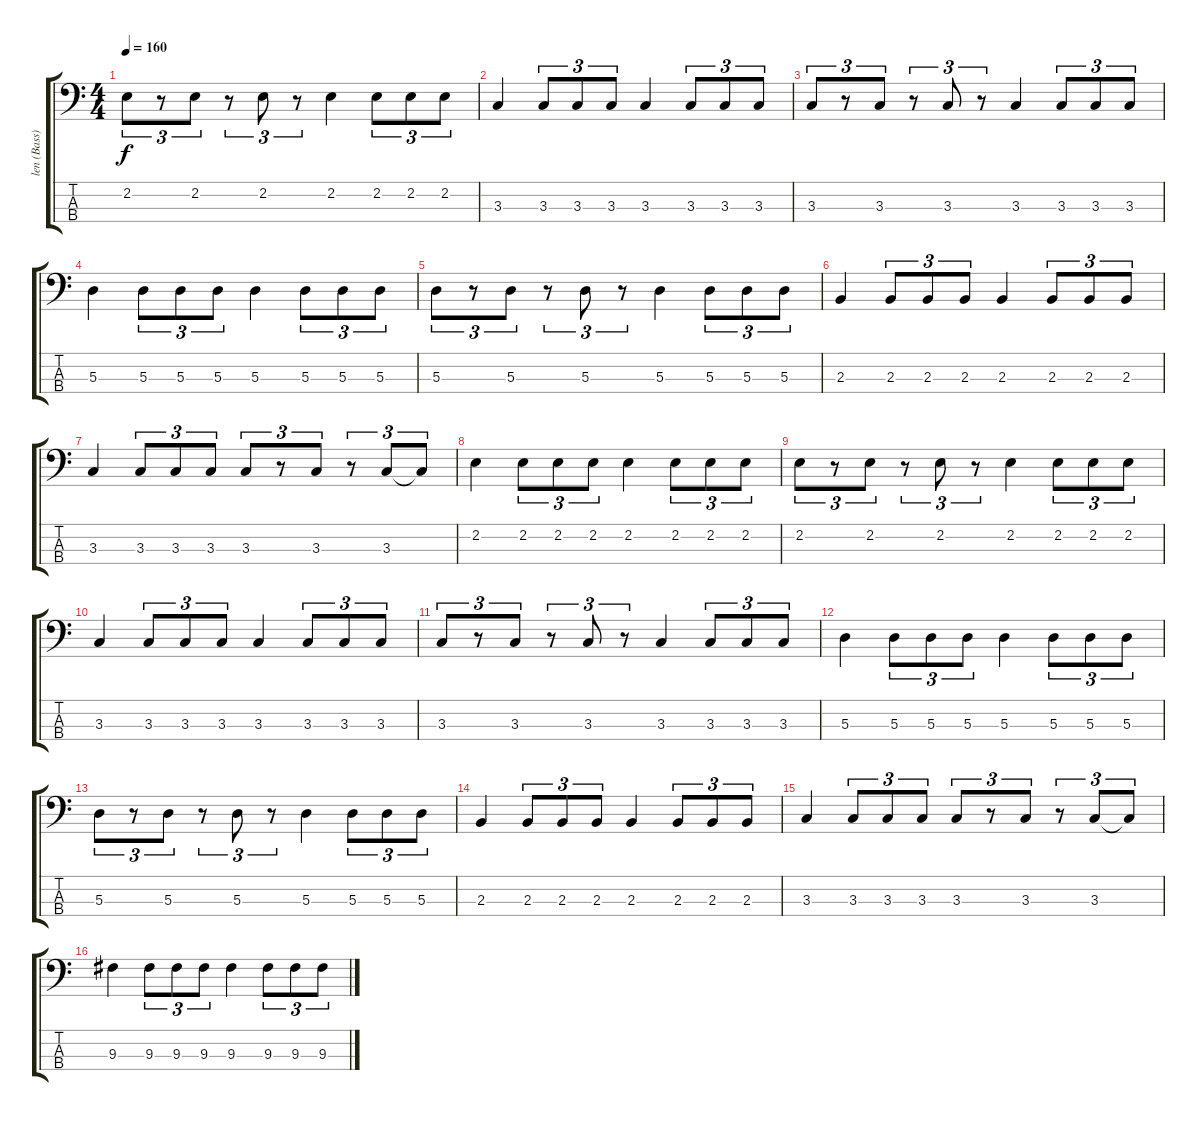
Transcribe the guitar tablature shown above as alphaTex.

\track ("len (Bass)" "len (Bass)") {instrument electricbasspick}
\staff {score tabs}
\tuning (G2 D2 A1 E1) {hide}
\ts (4 4)
\tempo 160
\clef f4
\ks c
2.2.8{tu (3 2) dy f} r.8{tu (3 2)} 2.2.8{tu (3 2)} r.8{tu (3 2)} 2.2.8{tu (3 2)} r.8{tu (3 2)} 2.2.4 2.2.8{tu (3 2)} 2.2.8{tu (3 2)} 2.2.8{tu (3 2)} |
3.3.4 3.3.8{tu (3 2)} 3.3.8{tu (3 2)} 3.3.8{tu (3 2)} 3.3.4 3.3.8{tu (3 2)} 3.3.8{tu (3 2)} 3.3.8{tu (3 2)} |
3.3.8{tu (3 2)} r.8{tu (3 2)} 3.3.8{tu (3 2)} r.8{tu (3 2)} 3.3.8{tu (3 2)} r.8{tu (3 2)} 3.3.4 3.3.8{tu (3 2)} 3.3.8{tu (3 2)} 3.3.8{tu (3 2)} |
5.3.4 5.3.8{tu (3 2)} 5.3.8{tu (3 2)} 5.3.8{tu (3 2)} 5.3.4 5.3.8{tu (3 2)} 5.3.8{tu (3 2)} 5.3.8{tu (3 2)} |
5.3.8{tu (3 2)} r.8{tu (3 2)} 5.3.8{tu (3 2)} r.8{tu (3 2)} 5.3.8{tu (3 2)} r.8{tu (3 2)} 5.3.4 5.3.8{tu (3 2)} 5.3.8{tu (3 2)} 5.3.8{tu (3 2)} |
2.3.4 2.3.8{tu (3 2)} 2.3.8{tu (3 2)} 2.3.8{tu (3 2)} 2.3.4 2.3.8{tu (3 2)} 2.3.8{tu (3 2)} 2.3.8{tu (3 2)} |
3.3.4 3.3.8{tu (3 2)} 3.3.8{tu (3 2)} 3.3.8{tu (3 2)} 3.3.8{tu (3 2)} r.8{tu (3 2)} 3.3.8{tu (3 2)} r.8{tu (3 2)} 3.3.8{tu (3 2)} 3.3{t}.8{tu (3 2)} |
2.2.4 2.2.8{tu (3 2)} 2.2.8{tu (3 2)} 2.2.8{tu (3 2)} 2.2.4 2.2.8{tu (3 2)} 2.2.8{tu (3 2)} 2.2.8{tu (3 2)} |
2.2.8{tu (3 2)} r.8{tu (3 2)} 2.2.8{tu (3 2)} r.8{tu (3 2)} 2.2.8{tu (3 2)} r.8{tu (3 2)} 2.2.4 2.2.8{tu (3 2)} 2.2.8{tu (3 2)} 2.2.8{tu (3 2)} |
3.3.4 3.3.8{tu (3 2)} 3.3.8{tu (3 2)} 3.3.8{tu (3 2)} 3.3.4 3.3.8{tu (3 2)} 3.3.8{tu (3 2)} 3.3.8{tu (3 2)} |
3.3.8{tu (3 2)} r.8{tu (3 2)} 3.3.8{tu (3 2)} r.8{tu (3 2)} 3.3.8{tu (3 2)} r.8{tu (3 2)} 3.3.4 3.3.8{tu (3 2)} 3.3.8{tu (3 2)} 3.3.8{tu (3 2)} |
5.3.4 5.3.8{tu (3 2)} 5.3.8{tu (3 2)} 5.3.8{tu (3 2)} 5.3.4 5.3.8{tu (3 2)} 5.3.8{tu (3 2)} 5.3.8{tu (3 2)} |
5.3.8{tu (3 2)} r.8{tu (3 2)} 5.3.8{tu (3 2)} r.8{tu (3 2)} 5.3.8{tu (3 2)} r.8{tu (3 2)} 5.3.4 5.3.8{tu (3 2)} 5.3.8{tu (3 2)} 5.3.8{tu (3 2)} |
2.3.4 2.3.8{tu (3 2)} 2.3.8{tu (3 2)} 2.3.8{tu (3 2)} 2.3.4 2.3.8{tu (3 2)} 2.3.8{tu (3 2)} 2.3.8{tu (3 2)} |
3.3.4 3.3.8{tu (3 2)} 3.3.8{tu (3 2)} 3.3.8{tu (3 2)} 3.3.8{tu (3 2)} r.8{tu (3 2)} 3.3.8{tu (3 2)} r.8{tu (3 2)} 3.3.8{tu (3 2)} 3.3{t}.8{tu (3 2)} |
9.3.4 9.3.8{tu (3 2)} 9.3.8{tu (3 2)} 9.3.8{tu (3 2)} 9.3.4 9.3.8{tu (3 2)} 9.3.8{tu (3 2)} 9.3.8{tu (3 2)}
